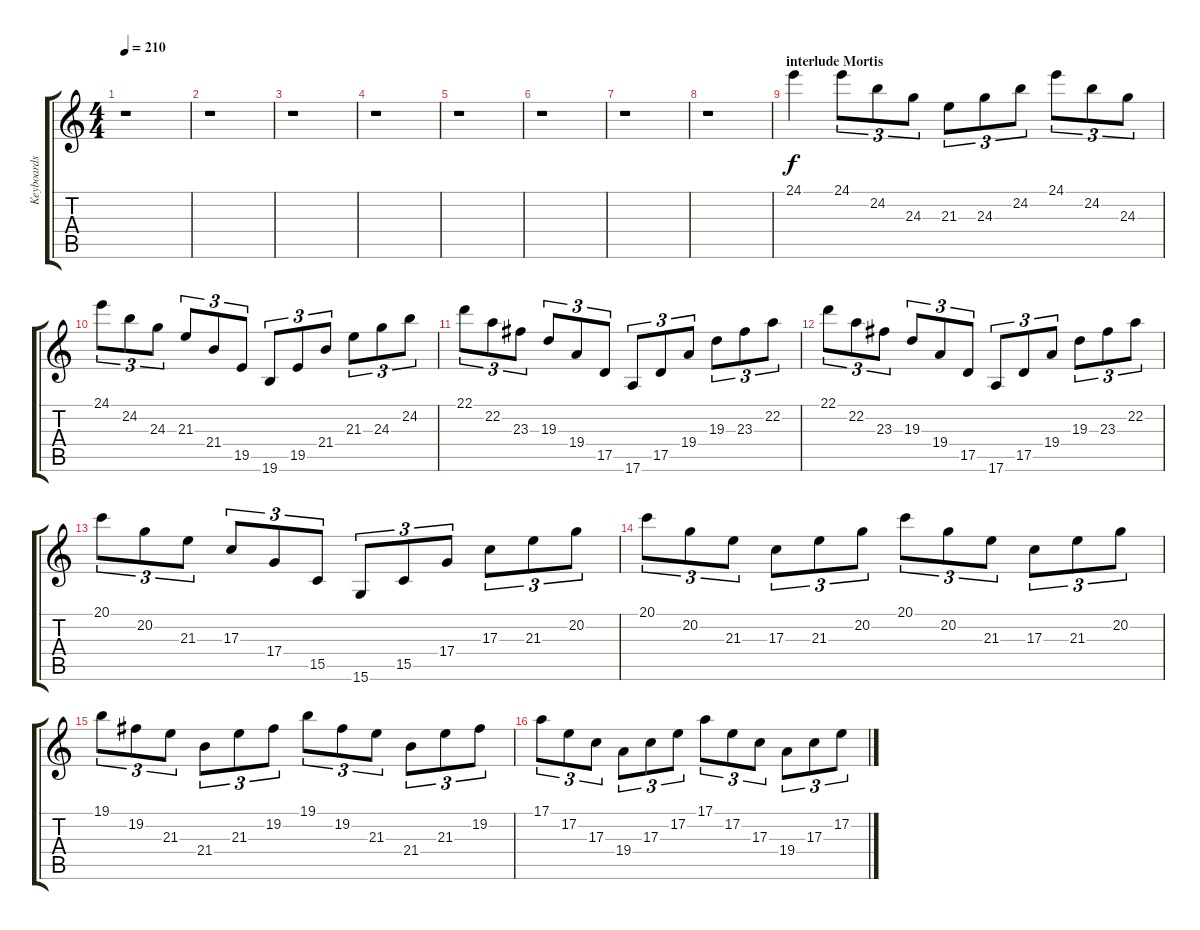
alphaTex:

\track ("Keyboards" "Keyboards") {instrument lead8bassandlead}
\staff {score tabs}
\tuning (E4 B3 G3 D3 A2 E2) {hide}
\ts (4 4)
\tempo 210
\clef g2
\ks c
r.1{dy f} |
r.1 |
r.1 |
r.1 |
r.1 |
r.1 |
r.1 |
r.1 |
\section ("" "interlude Mortis")
24.1.4 24.1.8{tu (3 2)} 24.2.8{tu (3 2)} 24.3.8{tu (3 2)} 21.3.8{tu (3 2)} 24.3.8{tu (3 2)} 24.2.8{tu (3 2)} 24.1.8{tu (3 2)} 24.2.8{tu (3 2)} 24.3.8{tu (3 2)} |
24.1.8{tu (3 2)} 24.2.8{tu (3 2)} 24.3.8{tu (3 2)} 21.3.8{tu (3 2)} 21.4.8{tu (3 2)} 19.5.8{tu (3 2)} 19.6.8{tu (3 2)} 19.5.8{tu (3 2)} 21.4.8{tu (3 2)} 21.3.8{tu (3 2)} 24.3.8{tu (3 2)} 24.2.8{tu (3 2)} |
22.1.8{tu (3 2)} 22.2.8{tu (3 2)} 23.3.8{tu (3 2)} 19.3.8{tu (3 2)} 19.4.8{tu (3 2)} 17.5.8{tu (3 2)} 17.6.8{tu (3 2)} 17.5.8{tu (3 2)} 19.4.8{tu (3 2)} 19.3.8{tu (3 2)} 23.3.8{tu (3 2)} 22.2.8{tu (3 2)} |
22.1.8{tu (3 2)} 22.2.8{tu (3 2)} 23.3.8{tu (3 2)} 19.3.8{tu (3 2)} 19.4.8{tu (3 2)} 17.5.8{tu (3 2)} 17.6.8{tu (3 2)} 17.5.8{tu (3 2)} 19.4.8{tu (3 2)} 19.3.8{tu (3 2)} 23.3.8{tu (3 2)} 22.2.8{tu (3 2)} |
20.1.8{tu (3 2)} 20.2.8{tu (3 2)} 21.3.8{tu (3 2)} 17.3.8{tu (3 2)} 17.4.8{tu (3 2)} 15.5.8{tu (3 2)} 15.6.8{tu (3 2)} 15.5.8{tu (3 2)} 17.4.8{tu (3 2)} 17.3.8{tu (3 2)} 21.3.8{tu (3 2)} 20.2.8{tu (3 2)} |
20.1.8{tu (3 2)} 20.2.8{tu (3 2)} 21.3.8{tu (3 2)} 17.3.8{tu (3 2)} 21.3.8{tu (3 2)} 20.2.8{tu (3 2)} 20.1.8{tu (3 2)} 20.2.8{tu (3 2)} 21.3.8{tu (3 2)} 17.3.8{tu (3 2)} 21.3.8{tu (3 2)} 20.2.8{tu (3 2)} |
19.1.8{tu (3 2)} 19.2.8{tu (3 2)} 21.3.8{tu (3 2)} 21.4.8{tu (3 2)} 21.3.8{tu (3 2)} 19.2.8{tu (3 2)} 19.1.8{tu (3 2)} 19.2.8{tu (3 2)} 21.3.8{tu (3 2)} 21.4.8{tu (3 2)} 21.3.8{tu (3 2)} 19.2.8{tu (3 2)} |
17.1.8{tu (3 2)} 17.2.8{tu (3 2)} 17.3.8{tu (3 2)} 19.4.8{tu (3 2)} 17.3.8{tu (3 2)} 17.2.8{tu (3 2)} 17.1.8{tu (3 2)} 17.2.8{tu (3 2)} 17.3.8{tu (3 2)} 19.4.8{tu (3 2)} 17.3.8{tu (3 2)} 17.2.8{tu (3 2)}
